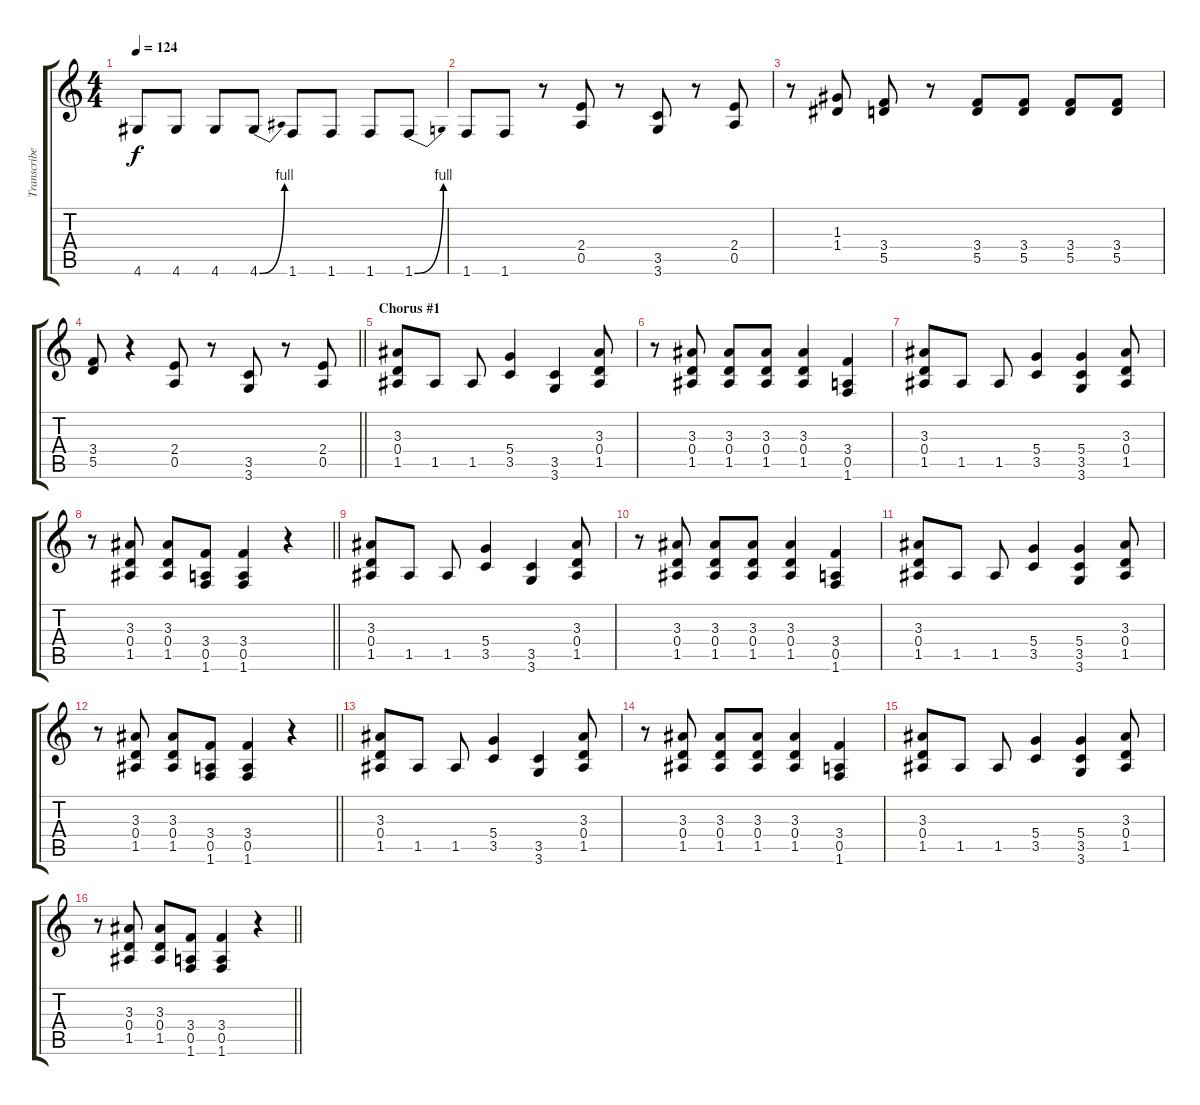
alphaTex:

\track ("Transcribed Rhythm Guitar" "Transcribe") {mute instrument acousticguitarsteel}
\staff {score tabs}
\tuning (E4 B3 G3 D3 A2 E2) {hide}
\ts (4 4)
\tempo 124
\clef g2
\ks c
4.6.8{dy f} 4.6.8 4.6.8 4.6{be (bend 0 0 60 4)}.8 1.6.8 1.6.8 1.6.8 1.6{be (bend 0 0 60 4)}.8 |
1.6.8 1.6.8 r.8 (2.4 0.5).8 r.8 (3.5 3.6).8 r.8 (2.4 0.5).8 |
r.8 (1.3 1.4).8 (3.4 5.5).8 r.8 (3.4 5.5).8 (3.4 5.5).8 (3.4 5.5).8 (3.4 5.5).8 |
\barLineRight lightlight
(3.4 5.5).8 r.4 (2.4 0.5).8 r.8 (3.5 3.6).8 r.8 (2.4 0.5).8 |
\section ("" "Chorus #1")
(3.3 0.4 1.5).8 1.5.8 1.5.8 (5.4 3.5).4 (3.5 3.6).4 (3.3 0.4 1.5).8 |
r.8 (3.3 0.4 1.5).8 (3.3 0.4 1.5).8 (3.3 0.4 1.5).8 (3.3 0.4 1.5).4 (3.4 0.5 1.6).4 |
(3.3 0.4 1.5).8 1.5.8 1.5.8 (5.4 3.5).4 (5.4 3.5 3.6).4 (3.3 0.4 1.5).8 |
\barLineRight lightlight
r.8 (3.3 0.4 1.5).8 (3.3 0.4 1.5).8 (3.4 0.5 1.6).8 (3.4 0.5 1.6).4 r.4 |
(3.3 0.4 1.5).8 1.5.8 1.5.8 (5.4 3.5).4 (3.5 3.6).4 (3.3 0.4 1.5).8 |
r.8 (3.3 0.4 1.5).8 (3.3 0.4 1.5).8 (3.3 0.4 1.5).8 (3.3 0.4 1.5).4 (3.4 0.5 1.6).4 |
(3.3 0.4 1.5).8 1.5.8 1.5.8 (5.4 3.5).4 (5.4 3.5 3.6).4 (3.3 0.4 1.5).8 |
\barLineRight lightlight
r.8 (3.3 0.4 1.5).8 (3.3 0.4 1.5).8 (3.4 0.5 1.6).8 (3.4 0.5 1.6).4 r.4 |
(3.3 0.4 1.5).8 1.5.8 1.5.8 (5.4 3.5).4 (3.5 3.6).4 (3.3 0.4 1.5).8 |
r.8 (3.3 0.4 1.5).8 (3.3 0.4 1.5).8 (3.3 0.4 1.5).8 (3.3 0.4 1.5).4 (3.4 0.5 1.6).4 |
(3.3 0.4 1.5).8 1.5.8 1.5.8 (5.4 3.5).4 (5.4 3.5 3.6).4 (3.3 0.4 1.5).8 |
\barLineRight lightlight
r.8 (3.3 0.4 1.5).8 (3.3 0.4 1.5).8 (3.4 0.5 1.6).8 (3.4 0.5 1.6).4 r.4
